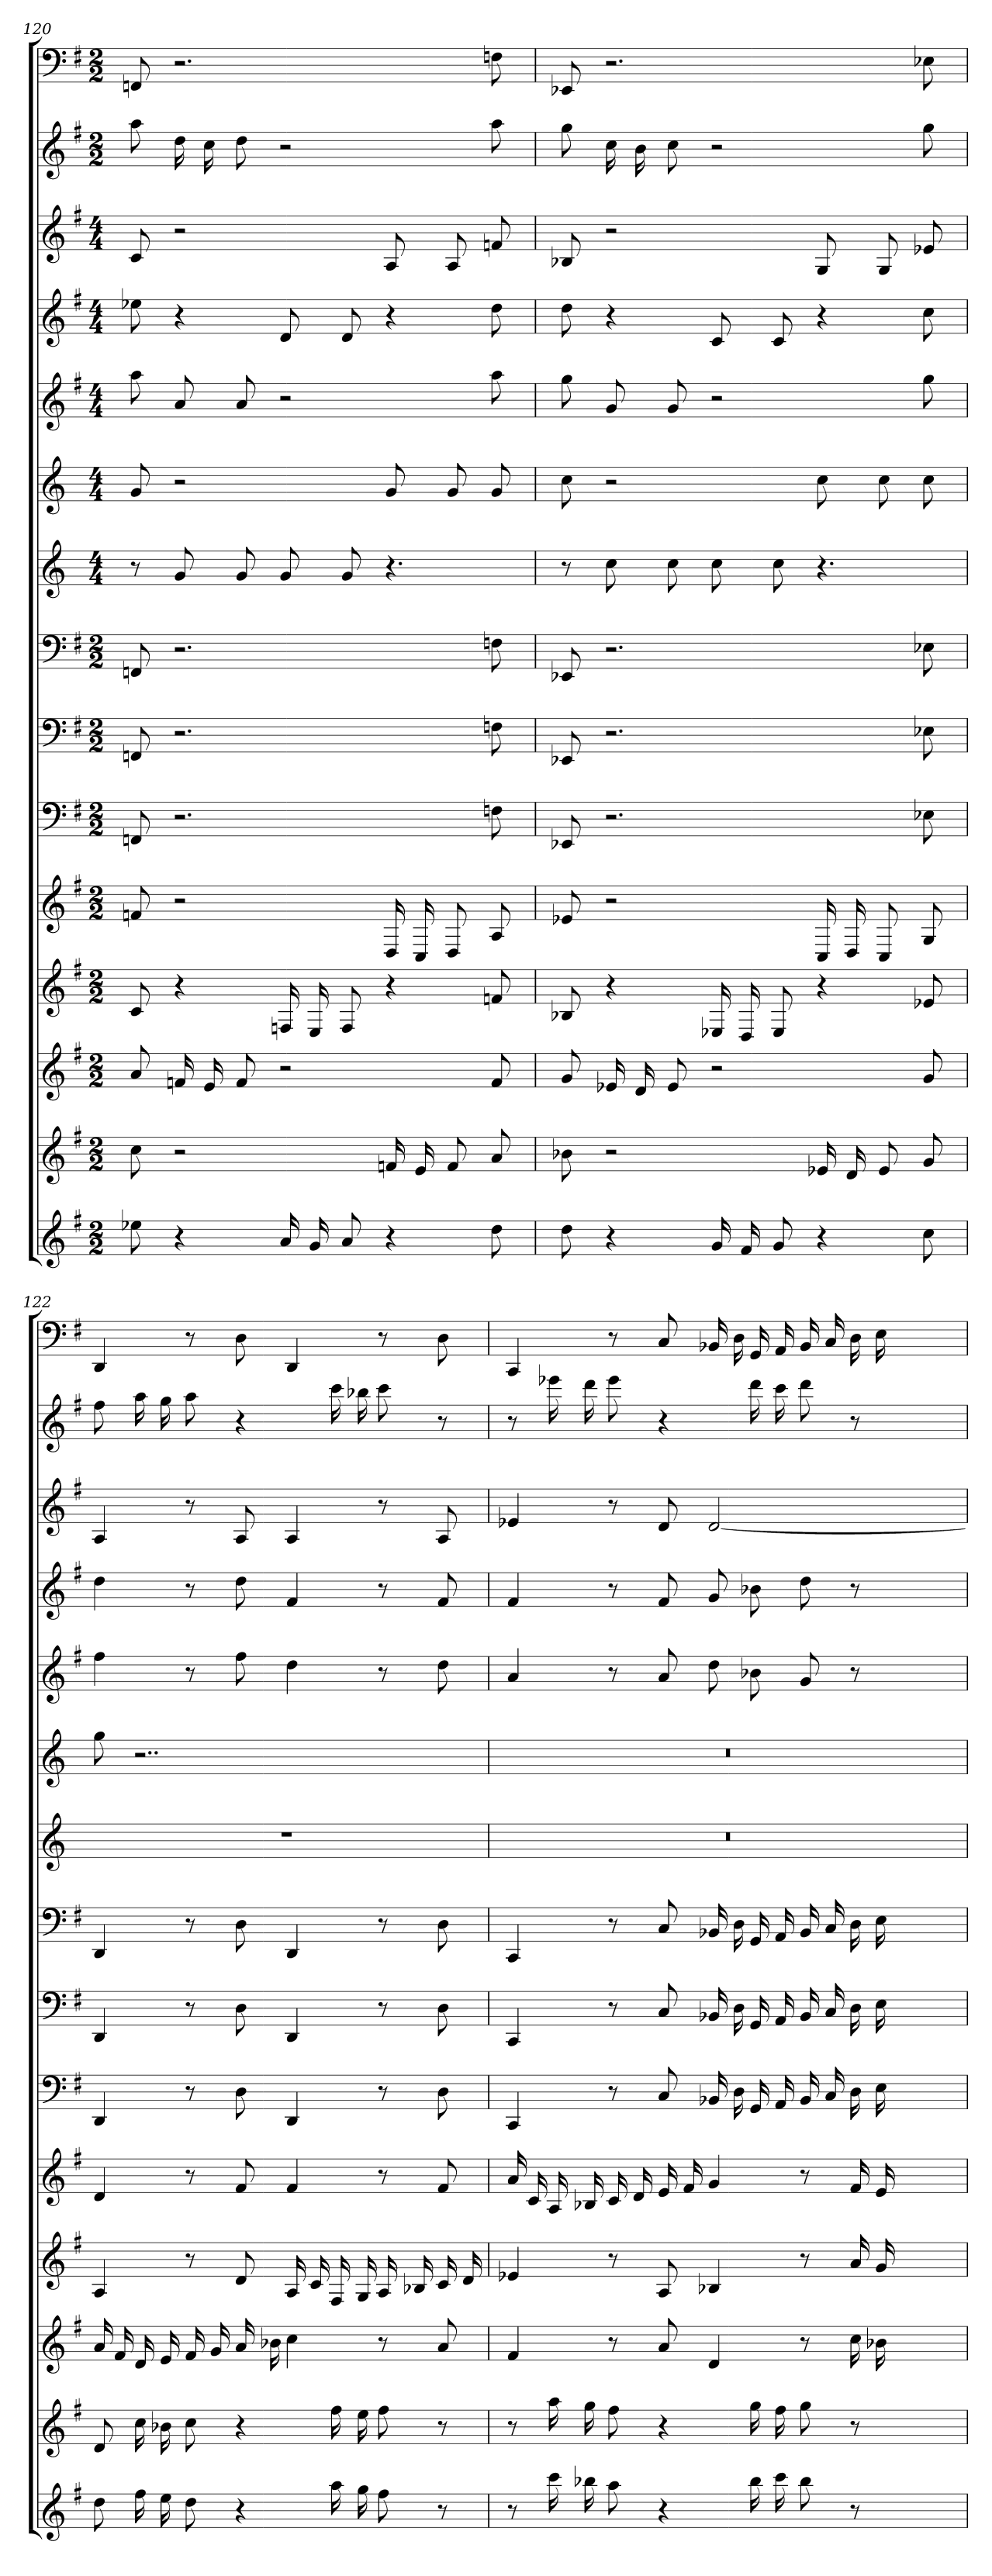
**kern	**kern	**kern	**kern	**kern	**kern	**kern	**kern	**kern	**kern	**kern	**kern	**kern	**kern	**kern
*part15	*part14	*part13	*part12	*part11	*part10	*part9	*part8	*part7	*part6	*part5	*part4	*part3	*part2	*part1
*staff15	*staff14	*staff13	*staff12	*staff11	*staff10	*staff9	*staff8	*staff7	*staff6	*staff5	*staff4	*staff3	*staff2	*staff1
*k[f#]	*k[f#]	*k[f#]	*k[f#]	*k[f#]	*k[f#]	*k[f#]	*k[f#]	*k[]	*k[]	*k[f#]	*k[f#]	*k[f#]	*k[f#]	*k[f#]
*G:	*G:	*G:	*G:	*G:	*G:	*G:	*G:	*	*	*G:	*G:	*G:	*G:	*G:
*M2/2	*M2/2	*M2/2	*M2/2	*M2/2	*M2/2	*M2/2	*M2/2	*M4/4	*M4/4	*M4/4	*M4/4	*M4/4	*M2/2	*M2/2
=120	=120	=120	=120	=120	=120	=120	=120	=120	=120	=120	=120	=120	=120	=120
8ee-X	8cc	8a	8c	8fn	8FFn	8FFn	8FFn	8r	8g	8aa	8ee-X	8c	8aa	8FFn
4r	2r	16fn	4r	2r	2.r	2.r	2.r	8g	2r	8a	4r	2r	16dd	2.r
.	.	16e	.	.	.	.	.	.	.	.	.	.	16cc	.
.	.	8f	.	.	.	.	.	8g	.	8a	.	.	8dd	.
16a	.	2r	16Fn	.	.	.	.	8g	.	2r	8d	.	2r	.
16g	.	.	16E	.	.	.	.	.	.	.	.	.	.	.
8a	.	.	8F	.	.	.	.	8g	.	.	8d	.	.	.
4r	16fn	.	4r	16D	.	.	.	4.r	8g	.	4r	8A	.	.
.	16e	.	.	16C	.	.	.	.	.	.	.	.	.	.
.	8f	.	.	8D	.	.	.	.	8g	.	.	8A	.	.
8dd	8a	8f	8fn	8A	8Fn	8Fn	8Fn	.	8g	8aa	8dd	8fn	8aa	8Fn
=121	=121	=121	=121	=121	=121	=121	=121	=121	=121	=121	=121	=121	=121	=121
8dd	8b-X	8g	8B-X	8e-X	8EE-X	8EE-X	8EE-X	8r	8cc	8gg	8dd	8B-X	8gg	8EE-X
4r	2r	16e-X	4r	2r	2.r	2.r	2.r	8cc	2r	8g	4r	2r	16cc	2.r
.	.	16d	.	.	.	.	.	.	.	.	.	.	16b	.
.	.	8e-	.	.	.	.	.	8cc	.	8g	.	.	8cc	.
16g	.	2r	16E-X	.	.	.	.	8cc	.	2r	8c	.	2r	.
16f#	.	.	16D	.	.	.	.	.	.	.	.	.	.	.
8g	.	.	8E-	.	.	.	.	8cc	.	.	8c	.	.	.
4r	16e-X	.	4r	16C	.	.	.	4.r	8cc	.	4r	8G	.	.
.	16d	.	.	16D	.	.	.	.	.	.	.	.	.	.
.	8e-	.	.	8C	.	.	.	.	8cc	.	.	8G	.	.
8cc	8g	8g	8e-X	8G	8E-X	8E-X	8E-X	.	8cc	8gg	8cc	8e-X	8gg	8E-X
=122	=122	=122	=122	=122	=122	=122	=122	=122	=122	=122	=122	=122	=122	=122
8dd	8d	16a	4A	4d	4DD	4DD	4DD	1r	8gg	4ff#	4dd	4A	8ff#	4DD
.	.	16f#	.	.	.	.	.	.	.	.	.	.	.	.
16ff#	16cc	16d	.	.	.	.	.	.	2..r	.	.	.	16aa	.
16ee	16b-X	16e	.	.	.	.	.	.	.	.	.	.	16gg	.
8dd	8cc	16f#	8r	8r	8r	8r	8r	.	.	8r	8r	8r	8aa	8r
.	.	16g	.	.	.	.	.	.	.	.	.	.	.	.
4r	4r	16a	8d	8f#	8D	8D	8D	.	.	8ff#	8dd	8A	4r	8D
.	.	16b-X	.	.	.	.	.	.	.	.	.	.	.	.
.	.	4cc	16A	4f#	4DD	4DD	4DD	.	.	4dd	4f#	4A	.	4DD
.	.	.	16c	.	.	.	.	.	.	.	.	.	.	.
16aa	16ff#	.	16F#	.	.	.	.	.	.	.	.	.	16ccc	.
16gg	16ee	.	16G	.	.	.	.	.	.	.	.	.	16bb-X	.
8ff#	8ff#	8r	16A	8r	8r	8r	8r	.	.	8r	8r	8r	8ccc	8r
.	.	.	16B-X	.	.	.	.	.	.	.	.	.	.	.
8r	8r	8a	16c	8f#	8D	8D	8D	.	.	8dd	8f#	8A	8r	8D
.	.	.	16d	.	.	.	.	.	.	.	.	.	.	.
=123	=123	=123	=123	=123	=123	=123	=123	=123	=123	=123	=123	=123	=123	=123
8r	8r	4f#	4e-X	16a	4CC	4CC	4CC	1r	1r	4a	4f#	4e-X	8r	4CC
.	.	.	.	16c	.	.	.	.	.	.	.	.	.	.
16ccc	16aa	.	.	16A	.	.	.	.	.	.	.	.	16eee-X	.
16bb-X	16gg	.	.	16B-X	.	.	.	.	.	.	.	.	16ddd	.
8aa	8ff#	8r	8r	16c	8r	8r	8r	.	.	8r	8r	8r	8eee-	8r
.	.	.	.	16d	.	.	.	.	.	.	.	.	.	.
4r	4r	8a	8A	16e	8C	8C	8C	.	.	8a	8f#	8d	4r	8C
.	.	.	.	16f#	.	.	.	.	.	.	.	.	.	.
.	.	4d	4B-X	4g	16BB-X	16BB-X	16BB-X	.	.	8dd	8g	[2d	.	16BB-X
.	.	.	.	.	16D	16D	16D	.	.	.	.	.	.	16D
16bb-	16gg	.	.	.	16GG	16GG	16GG	.	.	8b-X	8b-X	.	16ddd	16GG
16ccc	16ff#	.	.	.	16AA	16AA	16AA	.	.	.	.	.	16ccc	16AA
8bb-	8gg	8r	8r	8r	16BB-	16BB-	16BB-	.	.	8g	8dd	.	8ddd	16BB-
.	.	.	.	.	16C	16C	16C	.	.	.	.	.	.	16C
8r	8r	16cc	16a	16f#	16D	16D	16D	.	.	8r	8r	.	8r	16D
.	.	16b-X	16g	16e	16E	16E	16E	.	.	.	.	.	.	16E
=	=	=	=	=	=	=	=	=	=	=	=	=	=	=
*-	*-	*-	*-	*-	*-	*-	*-	*-	*-	*-	*-	*-	*-	*-
